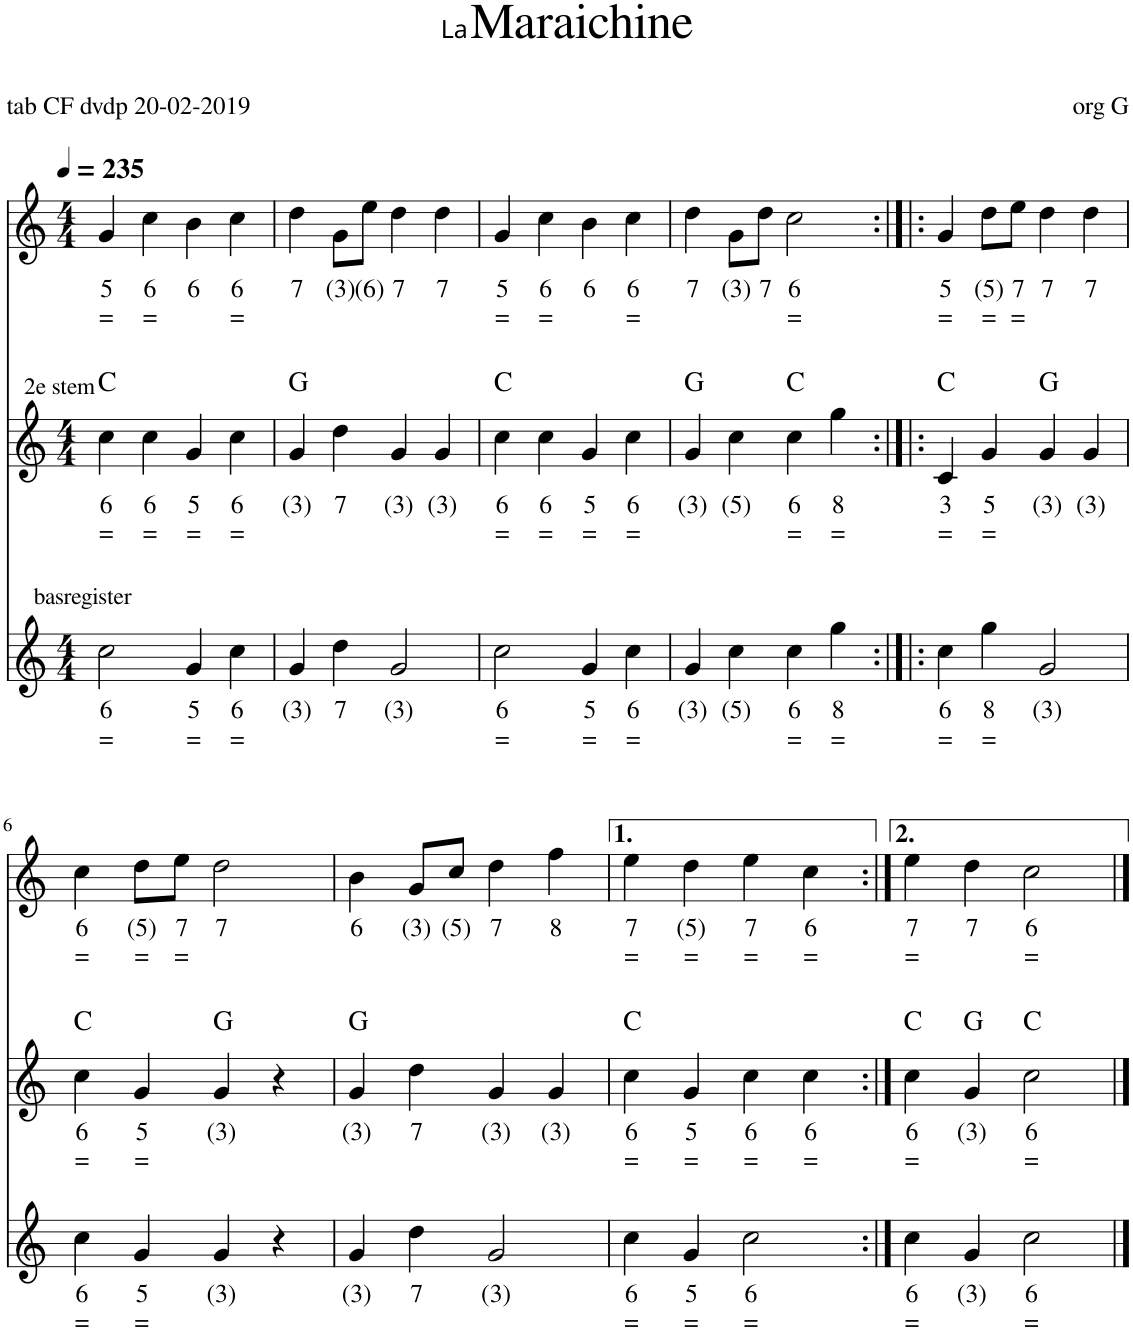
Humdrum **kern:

**kern	**text	**text	**kern	**text	**text	**harte	**kern	**text	**text
*part3	*part3	*part3	*part2	*part2	*part2	*part2	*part1	*part1	*part1
*staff3	*staff3	*staff3	*staff2	*staff2	*staff2	*	*staff1	*staff1	*staff1
*I"Stem	*	*	*I"Stem	*	*	*	*I"Stem	*	*
*clefG2	*	*	*clefG2	*	*	*	*clefG2	*	*
*k[]	*	*	*k[]	*	*	*	*k[]	*	*
*M4/4	*	*	*M4/4	*	*	*	*M4/4	*	*
*MM235	*	*	*MM235	*	*	*	*MM235	*	*
=1	=1	=1	=1	=1	=1	=1	=1	=1	=1
!	!	!	!LO:TX:a:t=2e stem	!	!	!	!	!	!
!LO:TX:a:t=basregister	!	!	!	!	!	!	!	!	!
!	!LO:LY:b	!LO:LY:b	!	!LO:LY:b	!LO:LY:b	!	!	!LO:LY:b	!LO:LY:b
2cc\	6	=	4cc\	6	=	C:maj	4g/	5	=
!	!	!	!	!LO:LY:b	!LO:LY:b	!	!	!LO:LY:b	!LO:LY:b
.	.	.	4cc\	6	=	.	4cc\	6	=
!	!LO:LY:b	!LO:LY:b	!	!LO:LY:b	!LO:LY:b	!	!	!LO:LY:b	!
4g/	5	=	4g/	5	=	.	4b\	6	.
!	!LO:LY:b	!LO:LY:b	!	!LO:LY:b	!LO:LY:b	!	!	!LO:LY:b	!LO:LY:b
4cc\	6	=	4cc\	6	=	.	4cc\	6	=
=2	=2	=2	=2	=2	=2	=2	=2	=2	=2
!	!LO:LY:b	!	!	!LO:LY:b	!	!	!	!LO:LY:b	!
4g/	(3)	.	4g/	(3)	.	G:maj	4dd\	7	.
!	!LO:LY:b	!	!	!LO:LY:b	!	!	!	!LO:LY:b	!
4dd\	7	.	4dd\	7	.	.	8g\L	(3)	.
!	!	!	!	!	!	!	!	!LO:LY:b	!
.	.	.	.	.	.	.	8ee\J	(6)	.
!	!LO:LY:b	!	!	!LO:LY:b	!	!	!	!LO:LY:b	!
2g/	(3)	.	4g/	(3)	.	.	4dd\	7	.
!	!	!	!	!LO:LY:b	!	!	!	!LO:LY:b	!
.	.	.	4g/	(3)	.	.	4dd\	7	.
=3	=3	=3	=3	=3	=3	=3	=3	=3	=3
!	!LO:LY:b	!LO:LY:b	!	!LO:LY:b	!LO:LY:b	!	!	!LO:LY:b	!LO:LY:b
2cc\	6	=	4cc\	6	=	C:maj	4g/	5	=
!	!	!	!	!LO:LY:b	!LO:LY:b	!	!	!LO:LY:b	!LO:LY:b
.	.	.	4cc\	6	=	.	4cc\	6	=
!	!LO:LY:b	!LO:LY:b	!	!LO:LY:b	!LO:LY:b	!	!	!LO:LY:b	!
4g/	5	=	4g/	5	=	.	4b\	6	.
!	!LO:LY:b	!LO:LY:b	!	!LO:LY:b	!LO:LY:b	!	!	!LO:LY:b	!LO:LY:b
4cc\	6	=	4cc\	6	=	.	4cc\	6	=
=4	=4	=4	=4	=4	=4	=4	=4	=4	=4
!	!LO:LY:b	!	!	!LO:LY:b	!	!	!	!LO:LY:b	!
4g/	(3)	.	4g/	(3)	.	G:maj	4dd\	7	.
!	!LO:LY:b	!	!	!LO:LY:b	!	!	!	!LO:LY:b	!
4cc\	(5)	.	4cc\	(5)	.	.	8g\L	(3)	.
!	!	!	!	!	!	!	!	!LO:LY:b	!
.	.	.	.	.	.	.	8dd\J	7	.
!	!LO:LY:b	!LO:LY:b	!	!LO:LY:b	!LO:LY:b	!	!	!LO:LY:b	!LO:LY:b
4cc\	6	=	4cc\	6	=	C:maj	2cc\	6	=
!	!LO:LY:b	!LO:LY:b	!	!LO:LY:b	!LO:LY:b	!	!	!	!
4gg\	8	=	4gg\	8	=	.	.	.	.
=5:|!|:	=5:|!|:	=5:|!|:	=5:|!|:	=5:|!|:	=5:|!|:	=5:|!|:	=5:|!|:	=5:|!|:	=5:|!|:
!	!LO:LY:b	!LO:LY:b	!	!LO:LY:b	!LO:LY:b	!	!	!LO:LY:b	!LO:LY:b
4cc\	6	=	4c/	3	=	C:maj	4g/	5	=
!	!LO:LY:b	!LO:LY:b	!	!LO:LY:b	!LO:LY:b	!	!	!LO:LY:b	!LO:LY:b
4gg\	8	=	4g/	5	=	.	8dd\L	(5)	=
!	!	!	!	!	!	!	!	!LO:LY:b	!LO:LY:b
.	.	.	.	.	.	.	8ee\J	7	=
!	!LO:LY:b	!	!	!LO:LY:b	!	!	!	!LO:LY:b	!
2g/	(3)	.	4g/	(3)	.	G:maj	4dd\	7	.
!	!	!	!	!LO:LY:b	!	!	!	!LO:LY:b	!
.	.	.	4g/	(3)	.	.	4dd\	7	.
!!LO:LB:g=z
=6	=6	=6	=6	=6	=6	=6	=6	=6	=6
!	!LO:LY:b	!LO:LY:b	!	!LO:LY:b	!LO:LY:b	!	!	!LO:LY:b	!LO:LY:b
4cc\	6	=	4cc\	6	=	C:maj	4cc\	6	=
!	!LO:LY:b	!LO:LY:b	!	!LO:LY:b	!LO:LY:b	!	!	!LO:LY:b	!LO:LY:b
4g/	5	=	4g/	5	=	.	8dd\L	(5)	=
!	!	!	!	!	!	!	!	!LO:LY:b	!LO:LY:b
.	.	.	.	.	.	.	8ee\J	7	=
!	!LO:LY:b	!	!	!LO:LY:b	!	!	!	!LO:LY:b	!
4g/	(3)	.	4g/	(3)	.	G:maj	2dd\	7	.
4r	.	.	4r	.	.	.	.	.	.
=7	=7	=7	=7	=7	=7	=7	=7	=7	=7
!	!LO:LY:b	!	!	!LO:LY:b	!	!	!	!LO:LY:b	!
4g/	(3)	.	4g/	(3)	.	G:maj	4b\	6	.
!	!LO:LY:b	!	!	!LO:LY:b	!	!	!	!LO:LY:b	!
4dd\	7	.	4dd\	7	.	.	8g/L	(3)	.
!	!	!	!	!	!	!	!	!LO:LY:b	!
.	.	.	.	.	.	.	8cc/J	(5)	.
!	!LO:LY:b	!	!	!LO:LY:b	!	!	!	!LO:LY:b	!
2g/	(3)	.	4g/	(3)	.	.	4dd\	7	.
!	!	!	!	!LO:LY:b	!	!	!	!LO:LY:b	!
.	.	.	4g/	(3)	.	.	4ff\	8	.
=8	=8	=8	=8	=8	=8	=8	=8	=8	=8
!	!LO:LY:b	!LO:LY:b	!	!LO:LY:b	!LO:LY:b	!	!	!LO:LY:b	!LO:LY:b
4cc\	6	=	4cc\	6	=	C:maj	4ee\	7	=
!	!LO:LY:b	!LO:LY:b	!	!LO:LY:b	!LO:LY:b	!	!	!LO:LY:b	!LO:LY:b
4g/	5	=	4g/	5	=	.	4dd\	(5)	=
!	!LO:LY:b	!LO:LY:b	!	!LO:LY:b	!LO:LY:b	!	!	!LO:LY:b	!LO:LY:b
2cc\	6	=	4cc\	6	=	.	4ee\	7	=
!	!	!	!	!LO:LY:b	!LO:LY:b	!	!	!LO:LY:b	!LO:LY:b
.	.	.	4cc\	6	=	.	4cc\	6	=
=9:|!	=9:|!	=9:|!	=9:|!	=9:|!	=9:|!	=9:|!	=9:|!	=9:|!	=9:|!
!	!LO:LY:b	!LO:LY:b	!	!LO:LY:b	!LO:LY:b	!	!	!LO:LY:b	!LO:LY:b
4cc\	6	=	4cc\	6	=	C:maj	4ee\	7	=
!	!LO:LY:b	!	!	!LO:LY:b	!	!	!	!LO:LY:b	!
4g/	(3)	.	4g/	(3)	.	G:maj	4dd\	7	.
!	!LO:LY:b	!LO:LY:b	!	!LO:LY:b	!LO:LY:b	!	!	!LO:LY:b	!LO:LY:b
2cc\	6	=	2cc\	6	=	C:maj	2cc\	6	=
==	==	==	==	==	==	==	==	==	==
*-	*-	*-	*-	*-	*-	*-	*-	*-	*-
